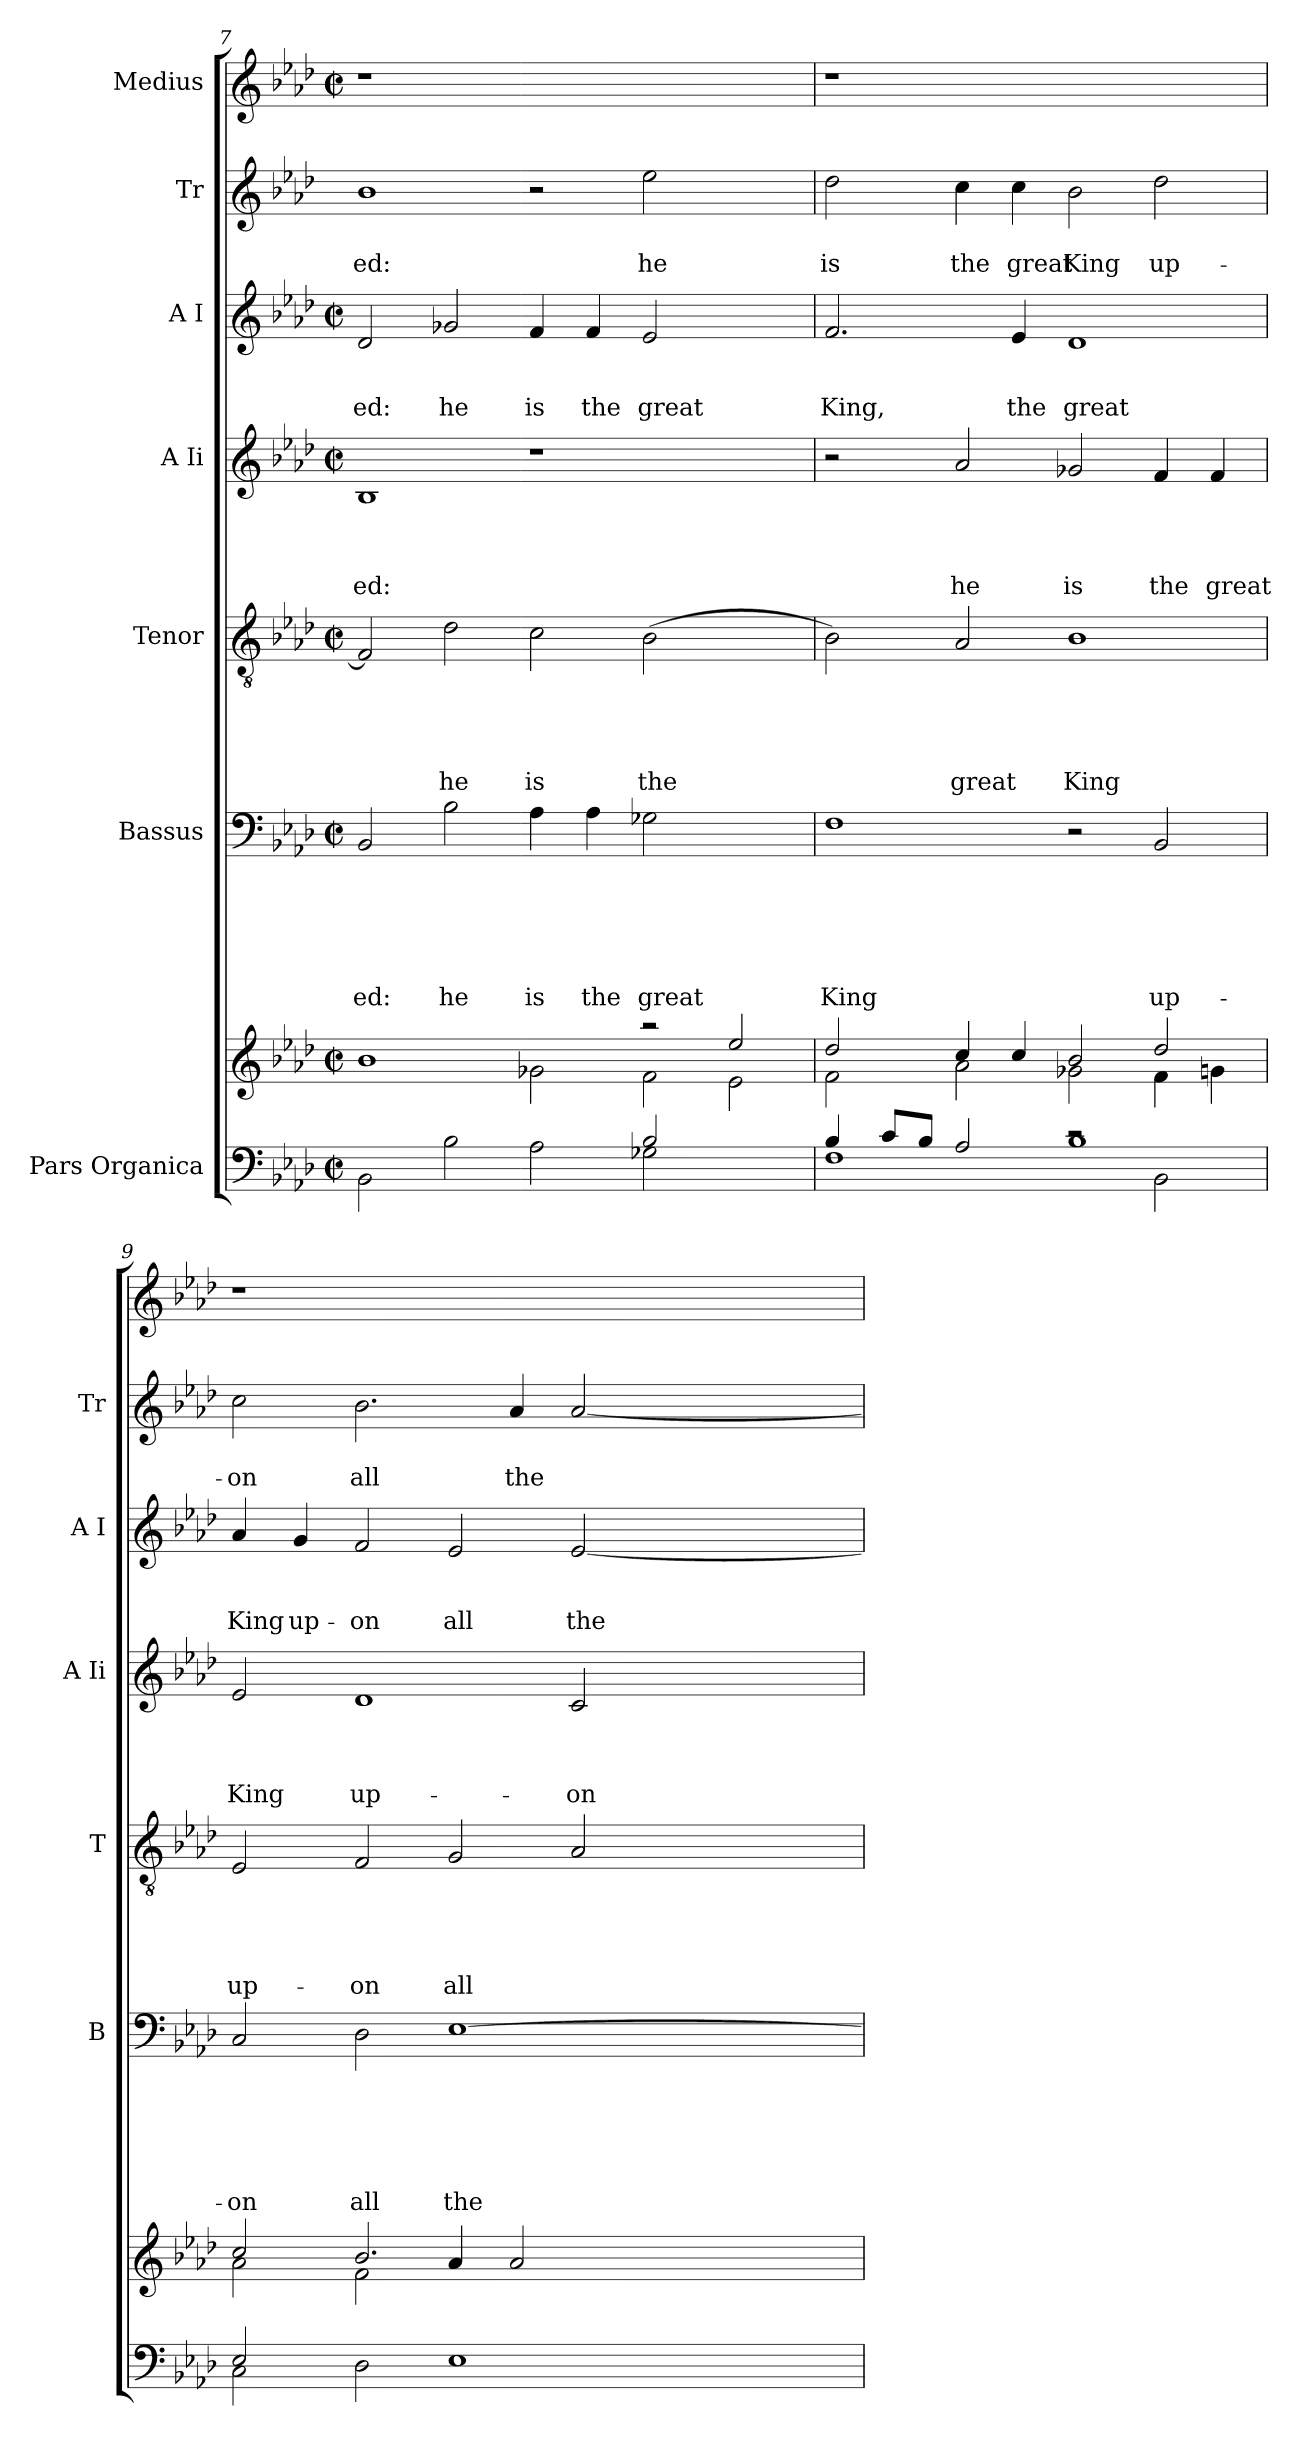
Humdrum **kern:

**kern	**kern	**kern	**text	**text	**text	**text	**text	**text	**kern	**text	**text	**text	**text	**text	**kern	**text	**text	**text	**text	**kern	**text	**text	**text	**kern	**text	**text	**kern
*part7	*part7	*part6	*part6	*part6	*part6	*part6	*part6	*part6	*part5	*part5	*part5	*part5	*part5	*part5	*part4	*part4	*part4	*part4	*part4	*part3	*part3	*part3	*part3	*part2	*part2	*part2	*part1
*staff8	*staff7	*staff6	*staff6	*staff6	*staff6	*staff6	*staff6	*staff6	*staff5	*staff5	*staff5	*staff5	*staff5	*staff5	*staff4	*staff4	*staff4	*staff4	*staff4	*staff3	*staff3	*staff3	*staff3	*staff2	*staff2	*staff2	*staff1
*I"Pars Organica	*	*I"Bassus	*	*	*	*	*	*	*I"Tenor	*	*	*	*	*	*I"A Ii	*	*	*	*	*I"A I	*	*	*	*I"Tr	*	*	*I"Medius
*	*	*I'B	*	*	*	*	*	*	*I'T	*	*	*	*	*	*I'A Ii	*	*	*	*	*I'A I	*	*	*	*I'Tr	*	*	*
*clefF4	*clefG2	*clefF4	*	*	*	*	*	*	*clefGv2	*	*	*	*	*	*clefG2	*	*	*	*	*clefG2	*	*	*	*clefG2	*	*	*clefG2
*k[b-e-a-d-]	*k[b-e-a-d-]	*k[b-e-a-d-]	*	*	*	*	*	*	*k[b-e-a-d-]	*	*	*	*	*	*k[b-e-a-d-]	*	*	*	*	*k[b-e-a-d-]	*	*	*	*k[b-e-a-d-]	*	*	*k[b-e-a-d-]
*A-:	*A-:	*A-:	*	*	*	*	*	*	*A-:	*	*	*	*	*	*A-:	*	*	*	*	*A-:	*	*	*	*A-:	*	*	*A-:
*M2/2	*M2/2	*M2/2	*	*	*	*	*	*	*M2/2	*	*	*	*	*	*M2/2	*	*	*	*	*M2/2	*	*	*	*	*	*	*M2/2
*met(c|)	*met(c|)	*met(c|)	*	*	*	*	*	*	*met(c|)	*	*	*	*	*	*met(c|)	*	*	*	*	*met(c|)	*	*	*	*	*	*	*met(c|)
=7	=7	=7	=7	=7	=7	=7	=7	=7	=7	=7	=7	=7	=7	=7	=7	=7	=7	=7	=7	=7	=7	=7	=7	=7	=7	=7	=7
*^	*^	*	*	*	*	*	*	*	*	*	*	*	*	*	*	*	*	*	*	*	*	*	*	*	*	*	*
!	!	!	!	!	!	!	!	!	!	!LO:LY:b	!	!	!	!	!	!	!	!	!	!	!LO:LY:b	!	!	!	!LO:LY:b	!	!	!LO:LY:b	!
2BB-\	1.ryy	1b-	1.ryy	2BB-/	.	.	.	.	.	-ed:	2F/]	.	.	.	.	.	1B-	.	.	.	-ed:	2d-/	.	.	-ed:	1b-	.	-ed:	1r
!	!	!	!	!	!	!	!	!	!	!LO:LY:b	!	!	!	!	!	!LO:LY:b	!	!	!	!	!	!	!	!	!LO:LY:b	!	!	!	!
2B-\	.	.	.	2B-\	.	.	.	.	.	he	2d-\	.	.	.	.	he	.	.	.	.	.	2g-X/	.	.	he	.	.	.	.
!	!	!	!	!	!	!	!	!	!	!LO:LY:b	!	!	!	!	!	!LO:LY:b	!	!	!	!	!	!	!	!	!LO:LY:b	!	!	!	!
2A-\	.	2g-X\	.	4A-\	.	.	.	.	.	is	2c\	.	.	.	.	is	1r	.	.	.	.	4f/	.	.	is	2r	.	.	1.ryy
!	!	!	!	!	!	!	!	!	!	!LO:LY:b	!	!	!	!	!	!	!	!	!	!	!	!	!	!	!LO:LY:b	!	!	!	!
.	.	.	.	4A-\	.	.	.	.	.	the	.	.	.	.	.	.	.	.	.	.	.	4f/	.	.	the	.	.	.	.
!	!	!	!	!	!	!	!	!	!	!LO:LY:b	!	!	!	!	!	!LO:LY:b	!	!	!	!	!	!	!	!	!LO:LY:b	!	!	!LO:LY:b	!
2G-X\	2B-/	2raa	2f\	2G-X\	.	.	.	.	.	great	(>2B-\	.	.	.	.	the	.	.	.	.	.	2e-/	.	.	great	2ee-\	.	he	.
2ryy	2ryy	2ee-/	2e-\	2ryy	.	.	.	.	.	.	2ryy	.	.	.	.	.	2ryy	.	.	.	.	2ryy	.	.	.	2ryy	.	.	.
!!LO:LB:g=z
=8	=8	=8	=8	=8	=8	=8	=8	=8	=8	=8	=8	=8	=8	=8	=8	=8	=8	=8	=8	=8	=8	=8	=8	=8	=8	=8	=8	=8	=8
!	!	!	!	!	!	!	!	!	!	!LO:LY:b	!	!	!	!	!	!	!	!	!	!	!	!	!	!	!LO:LY:b	!	!	!LO:LY:b	!
4B-/	1F	2f\	2dd-/	1F	.	.	.	.	.	King	2B-\)	.	.	.	.	.	2r	.	.	.	.	2.f/	.	.	King,	2dd-\	.	is	1r
8c/L	.	.	.	.	.	.	.	.	.	.	.	.	.	.	.	.	.	.	.	.	.	.	.	.	.	.	.	.	.
8B-/J	.	.	.	.	.	.	.	.	.	.	.	.	.	.	.	.	.	.	.	.	.	.	.	.	.	.	.	.	.
!	!	!	!	!	!	!	!	!	!	!	!	!	!	!	!	!LO:LY:b	!	!	!	!	!LO:LY:b	!	!	!	!	!	!	!LO:LY:b	!
2A-/	.	4cc/	2a-\	.	.	.	.	.	.	.	2A-/	.	.	.	.	great	2a-/	.	.	.	he	.	.	.	.	4cc\	.	the	.
!	!	!	!	!	!	!	!	!	!	!	!	!	!	!	!	!	!	!	!	!	!	!	!	!	!LO:LY:b	!	!	!LO:LY:b	!
.	.	4cc/	.	.	.	.	.	.	.	.	.	.	.	.	.	.	.	.	.	.	.	4e-/	.	.	the	4cc\	.	great	.
!	!	!	!	!	!	!	!	!	!	!	!	!	!	!	!	!LO:LY:b	!	!	!	!	!LO:LY:b	!	!	!	!LO:LY:b	!	!	!LO:LY:b	!
2rc	1B-	2b-/	2g-X\	2r	.	.	.	.	.	.	1B-	.	.	.	.	King	2g-X/	.	.	.	is	1d-	.	.	great	2b-\	.	King	1ryy
!	!	!	!	!	!	!	!	!	!	!LO:LY:b	!	!	!	!	!	!	!	!	!	!	!LO:LY:b	!	!	!	!	!	!	!LO:LY:b	!
2BB-\	.	4f\	2dd-/	2BB-/	.	.	.	.	.	up-	.	.	.	.	.	.	4f/	.	.	.	the	.	.	.	.	2dd-\	.	up-	.
!	!	!	!	!	!	!	!	!	!	!	!	!	!	!	!	!	!	!	!	!	!LO:LY:b	!	!	!	!	!	!	!	!
.	.	4gn\	.	.	.	.	.	.	.	.	.	.	.	.	.	.	4f/	.	.	.	great	.	.	.	.	.	.	.	.
=9	=9	=9	=9	=9	=9	=9	=9	=9	=9	=9	=9	=9	=9	=9	=9	=9	=9	=9	=9	=9	=9	=9	=9	=9	=9	=9	=9	=9	=9
!	!	!	!	!	!	!	!	!	!	!LO:LY:b	!	!	!	!	!	!LO:LY:b	!	!	!	!	!LO:LY:b	!	!	!	!LO:LY:b	!	!	!LO:LY:b	!
2E-/	2C\	2a-\	2cc/	2C/	.	.	.	.	.	-on	2E-/	.	.	.	.	up-	2e-/	.	.	.	King	4a-/	.	.	King	2cc\	.	-on	1r
!	!	!	!	!	!	!	!	!	!	!	!	!	!	!	!	!	!	!	!	!	!	!	!	!	!LO:LY:b	!	!	!	!
.	.	.	.	.	.	.	.	.	.	.	.	.	.	.	.	.	.	.	.	.	.	4g/	.	.	up-	.	.	.	.
!	!	!	!	!	!	!	!	!	!	!LO:LY:b	!	!	!	!	!	!LO:LY:b	!	!	!	!	!LO:LY:b	!	!	!	!LO:LY:b:rj	!	!	!LO:LY:b	!
1.ryy	2D-\	2.b-/	2f\	2D-\	.	.	.	.	.	all	2F/	.	.	.	.	-on	1d-	.	.	.	up-	2f/	.	.	-on	2.b-\	.	all	.
!	!	!	!	!	!	!	!	!	!	!LO:LY:b	!	!	!	!	!	!LO:LY:b	!	!	!	!	!	!	!	!	!LO:LY:b	!	!	!	!
.	1E-	.	4a-/	[>1E-	.	.	.	.	.	the	2G/	.	.	.	.	all	.	.	.	.	.	2e-/	.	.	all	.	.	.	1ryy
!	!	!	!	!	!	!	!	!	!	!	!	!	!	!	!	!	!	!	!	!	!	!	!	!	!	!	!	!LO:LY:b	!
.	.	4ryy	2a-/	.	.	.	.	.	.	.	.	.	.	.	.	.	.	.	.	.	.	.	.	.	.	4a-/	.	the	.
!	!	!	!	!	!	!	!	!	!	!	!	!	!	!	!	!	!	!	!	!	!LO:LY:b	!	!	!	!LO:LY:b	!	!	!	!
.	.	2ryy	.	.	.	.	.	.	.	.	2A-/	.	.	.	.	.	2c/	.	.	.	-on	[<2e-/	.	.	the	[<2a-/	.	.	.
.	.	.	4ryy	.	.	.	.	.	.	.	.	.	.	.	.	.	.	.	.	.	.	.	.	.	.	.	.	.	.
*v	*v	*	*	*	*	*	*	*	*	*	*	*	*	*	*	*	*	*	*	*	*	*	*	*	*	*	*	*	*
*	*v	*v	*	*	*	*	*	*	*	*	*	*	*	*	*	*	*	*	*	*	*	*	*	*	*	*	*	*
=	=	=	=	=	=	=	=	=	=	=	=	=	=	=	=	=	=	=	=	=	=	=	=	=	=	=	=
*-	*-	*-	*-	*-	*-	*-	*-	*-	*-	*-	*-	*-	*-	*-	*-	*-	*-	*-	*-	*-	*-	*-	*-	*-	*-	*-	*-
